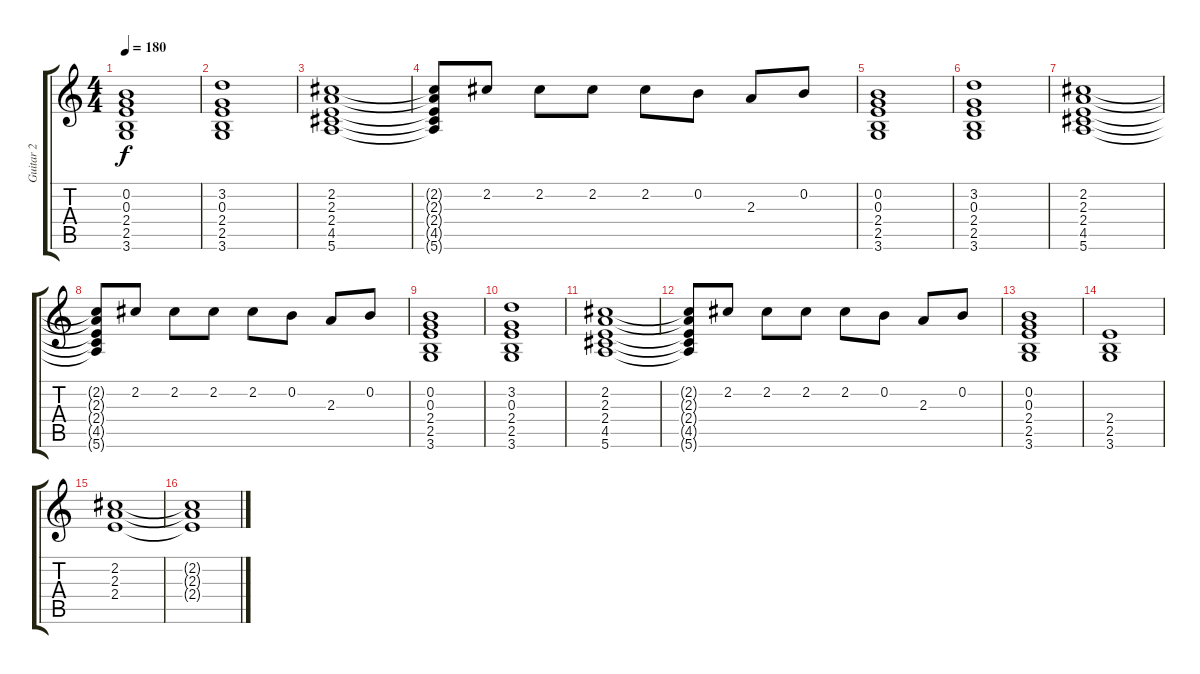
\track ("Guitar 2" "Guitar 2") {instrument distortionguitar}
\staff {score tabs}
\tuning (E4 B3 G3 D3 A2 E2) {hide}
\ts (4 4)
\tempo 180
\clef g2
\ks c
(0.2 0.3 2.4 2.5 3.6).1{dy f} |
(3.2 0.3 2.4 2.5 3.6).1 |
(2.2 2.3 2.4 4.5 5.6).1 |
(2.2{t} 2.3{t} 2.4{t} 4.5{t} 5.6{t}).8 2.2.8 2.2.8 2.2.8 2.2.8 0.2.8 2.3.8 0.2.8 |
(0.2 0.3 2.4 2.5 3.6).1 |
(3.2 0.3 2.4 2.5 3.6).1 |
(2.2 2.3 2.4 4.5 5.6).1 |
(2.2{t} 2.3{t} 2.4{t} 4.5{t} 5.6{t}).8 2.2.8 2.2.8 2.2.8 2.2.8 0.2.8 2.3.8 0.2.8 |
(0.2 0.3 2.4 2.5 3.6).1 |
(3.2 0.3 2.4 2.5 3.6).1 |
(2.2 2.3 2.4 4.5 5.6).1 |
(2.2{t} 2.3{t} 2.4{t} 4.5{t} 5.6{t}).8 2.2.8 2.2.8 2.2.8 2.2.8 0.2.8 2.3.8 0.2.8 |
(0.2 0.3 2.4 2.5 3.6).1 |
(2.4 2.5 3.6).1 |
(2.2 2.3 2.4).1 |
(2.2{t} 2.3{t} 2.4{t}).1
